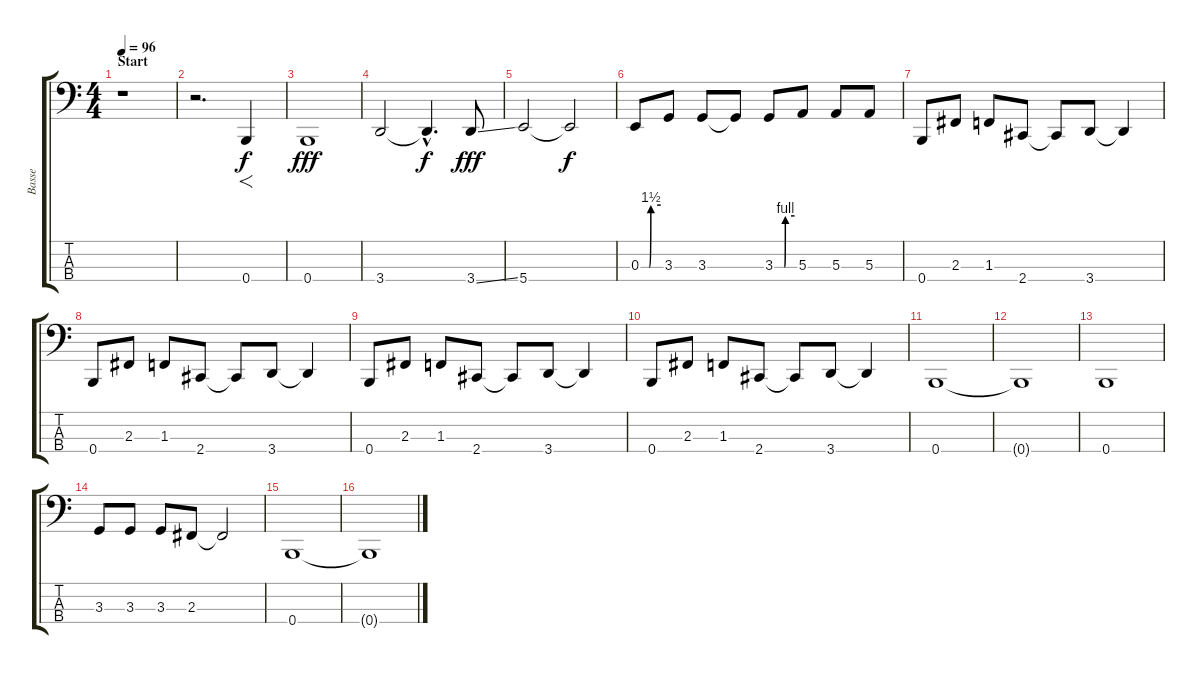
\track ("Basse" "Basse") {instrument fretlessbass}
\staff {score tabs}
\tuning (D2 A1 E1 B0) {hide}
\ts (4 4)
\section ("" "Start")
\tempo 96
\clef f4
\ks c
r.1{dy f instrument fretlessbass} |
r.2{d} 0.4.4{f} |
0.4.1{dy fff} |
3.4.2 3.4{hac t}.4{d dy f} 3.4{ss}.8{dy fff} |
5.4.2 5.4{t}.2{dy f} |
0.3{be (custom 0 0 25 0 30 6 60 6)}.8 3.3.8 3.3.8 3.3{t}.8 3.3{be (custom 0 0 30 0 32 4 60 4)}.8 5.3.8 5.3.8 5.3.8 |
0.4.8{instrument electricbassfinger} 2.3.8 1.3.8 2.4.8 2.4{t}.8 3.4.8 3.4{t}.4 |
0.4.8 2.3.8 1.3.8 2.4.8 2.4{t}.8 3.4.8 3.4{t}.4 |
0.4.8 2.3.8 1.3.8 2.4.8 2.4{t}.8 3.4.8 3.4{t}.4 |
0.4.8 2.3.8 1.3.8 2.4.8 2.4{t}.8 3.4.8 3.4{t}.4 |
0.4.1{instrument fretlessbass} |
0.4{t}.1 |
0.4.1 |
3.3.8 3.3.8 3.3.8 2.3.8 2.3{t}.2 |
0.4.1 |
0.4{t}.1
